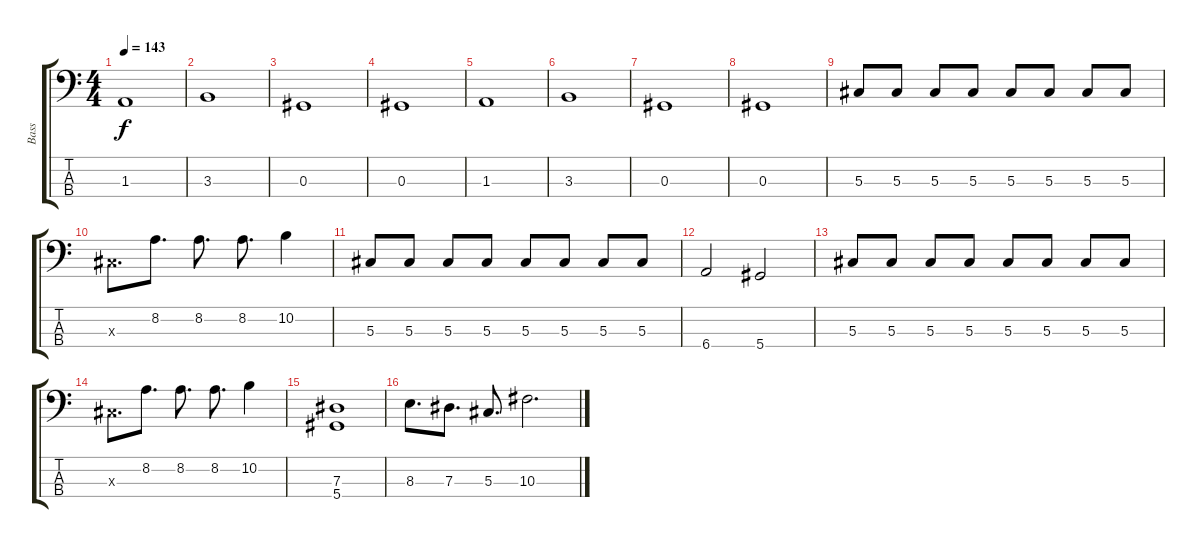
\track ("Bass" "Bass") {instrument electricbasspick}
\staff {score tabs}
\tuning (Gb2 Db2 Ab1 Eb1) {hide}
\ts (4 4)
\tempo 143
\clef f4
\ks c
1.3.1{dy f} |
3.3.1 |
0.3.1 |
0.3.1 |
1.3.1 |
3.3.1 |
0.3.1 |
0.3.1 |
5.3.8 5.3.8 5.3.8 5.3.8 5.3.8 5.3.8 5.3.8 5.3.8 |
5.3{x}.8{d} 8.2.8{d} 8.2.8{d} 8.2.8{d} 10.2.4 |
5.3.8 5.3.8 5.3.8 5.3.8 5.3.8 5.3.8 5.3.8 5.3.8 |
6.4.2 5.4.2 |
5.3.8 5.3.8 5.3.8 5.3.8 5.3.8 5.3.8 5.3.8 5.3.8 |
5.3{x}.8{d} 8.2.8{d} 8.2.8{d} 8.2.8{d} 10.2.4 |
(7.3 5.4).1 |
8.3.8{d} 7.3.8{d} 5.3.8{d} 10.3.2{d}
